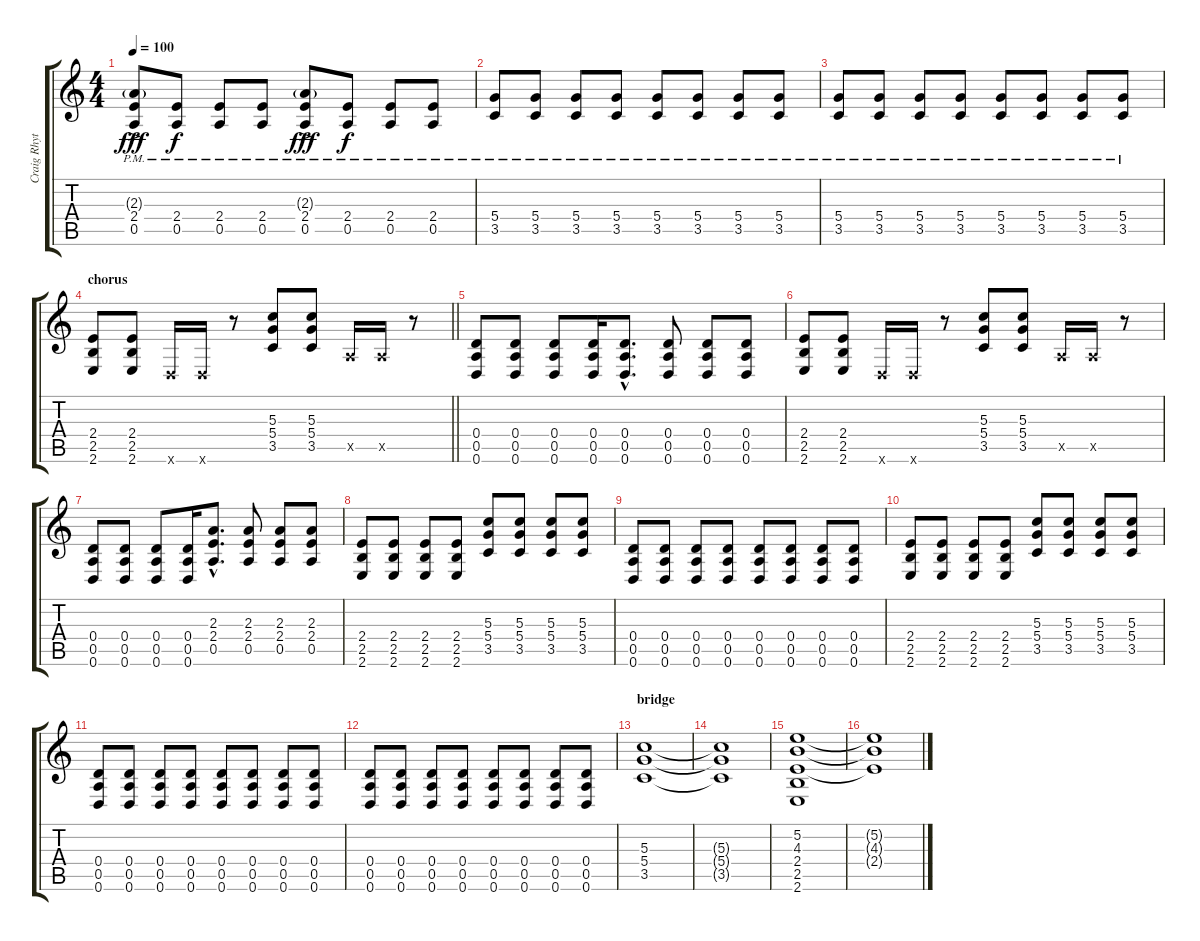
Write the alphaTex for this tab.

\track ("Craig Rhythm 1" "Craig Rhyt") {instrument acousticguitarsteel}
\staff {score tabs}
\tuning (E4 B3 G3 D3 A2 D2) {hide}
\ts (4 4)
\tempo 100
\clef g2
\ks c
(2.3{g pm} 2.4{pm} 0.5{ac pm}).8{dy fff} (2.4{pm} 0.5{pm}).8{dy f} (2.4{pm} 0.5{pm}).8 (2.4{pm} 0.5{pm}).8 (2.3{g pm} 2.4{pm} 0.5{ac pm}).8{dy fff} (2.4{pm} 0.5{pm}).8{dy f} (2.4{pm} 0.5{pm}).8 (2.4{pm} 0.5{pm}).8 |
(5.4{pm} 3.5{pm}).8 (5.4{pm} 3.5{pm}).8 (5.4{pm} 3.5{pm}).8 (5.4{pm} 3.5{pm}).8 (5.4{pm} 3.5{pm}).8 (5.4{pm} 3.5{pm}).8 (5.4{pm} 3.5{pm}).8 (5.4{pm} 3.5{pm}).8 |
(5.4{pm} 3.5{pm}).8 (5.4{pm} 3.5{pm}).8 (5.4{pm} 3.5{pm}).8 (5.4{pm} 3.5{pm}).8 (5.4{pm} 3.5{pm}).8 (5.4{pm} 3.5{pm}).8 (5.4{pm} 3.5{pm}).8 (5.4{pm} 3.5{pm}).8 |
\section ("" "chorus")
\barLineRight lightlight
(2.4 2.5 2.6).8 (2.4 2.5 2.6).8 0.6{x}.16 0.6{x}.16 r.8 (5.3 5.4 3.5).8 (5.3 5.4 3.5).8 0.5{x}.16 0.5{x}.16 r.8 |
(0.4 0.5 0.6).8 (0.4 0.5 0.6).8 (0.4 0.5 0.6).8 (0.4 0.5 0.6).16 (0.4{hac} 0.5{hac} 0.6{hac}).8{d} (0.4 0.5 0.6).8 (0.4 0.5 0.6).8 (0.4 0.5 0.6).8 |
(2.4 2.5 2.6).8 (2.4 2.5 2.6).8 0.6{x}.16 0.6{x}.16 r.8 (5.3 5.4 3.5).8 (5.3 5.4 3.5).8 0.5{x}.16 0.5{x}.16 r.8 |
(0.4 0.5 0.6).8 (0.4 0.5 0.6).8 (0.4 0.5 0.6).8 (0.4 0.5 0.6).16 (2.3{hac} 2.4{hac} 0.5{hac}).8{d} (2.3 2.4 0.5).8 (2.3 2.4 0.5).8 (2.3 2.4 0.5).8 |
(2.4 2.5 2.6).8 (2.4 2.5 2.6).8 (2.4 2.5 2.6).8 (2.4 2.5 2.6).8 (5.3 5.4 3.5).8 (5.3 5.4 3.5).8 (5.3 5.4 3.5).8 (5.3 5.4 3.5).8 |
(0.4 0.5 0.6).8 (0.4 0.5 0.6).8 (0.4 0.5 0.6).8 (0.4 0.5 0.6).8 (0.4 0.5 0.6).8 (0.4 0.5 0.6).8 (0.4 0.5 0.6).8 (0.4 0.5 0.6).8 |
(2.4 2.5 2.6).8 (2.4 2.5 2.6).8 (2.4 2.5 2.6).8 (2.4 2.5 2.6).8 (5.3 5.4 3.5).8 (5.3 5.4 3.5).8 (5.3 5.4 3.5).8 (5.3 5.4 3.5).8 |
(0.4 0.5 0.6).8 (0.4 0.5 0.6).8 (0.4 0.5 0.6).8 (0.4 0.5 0.6).8 (0.4 0.5 0.6).8 (0.4 0.5 0.6).8 (0.4 0.5 0.6).8 (0.4 0.5 0.6).8 |
(0.4 0.5 0.6).8 (0.4 0.5 0.6).8 (0.4 0.5 0.6).8 (0.4 0.5 0.6).8 (0.4 0.5 0.6).8 (0.4 0.5 0.6).8 (0.4 0.5 0.6).8 (0.4 0.5 0.6).8 |
\section ("" "bridge")
(5.3 5.4 3.5).1 |
(5.3{t} 5.4{t} 3.5{t}).1 |
(5.2 4.3 2.4 2.5 2.6).1 |
(5.2{t} 4.3{t} 2.4{t}).1
